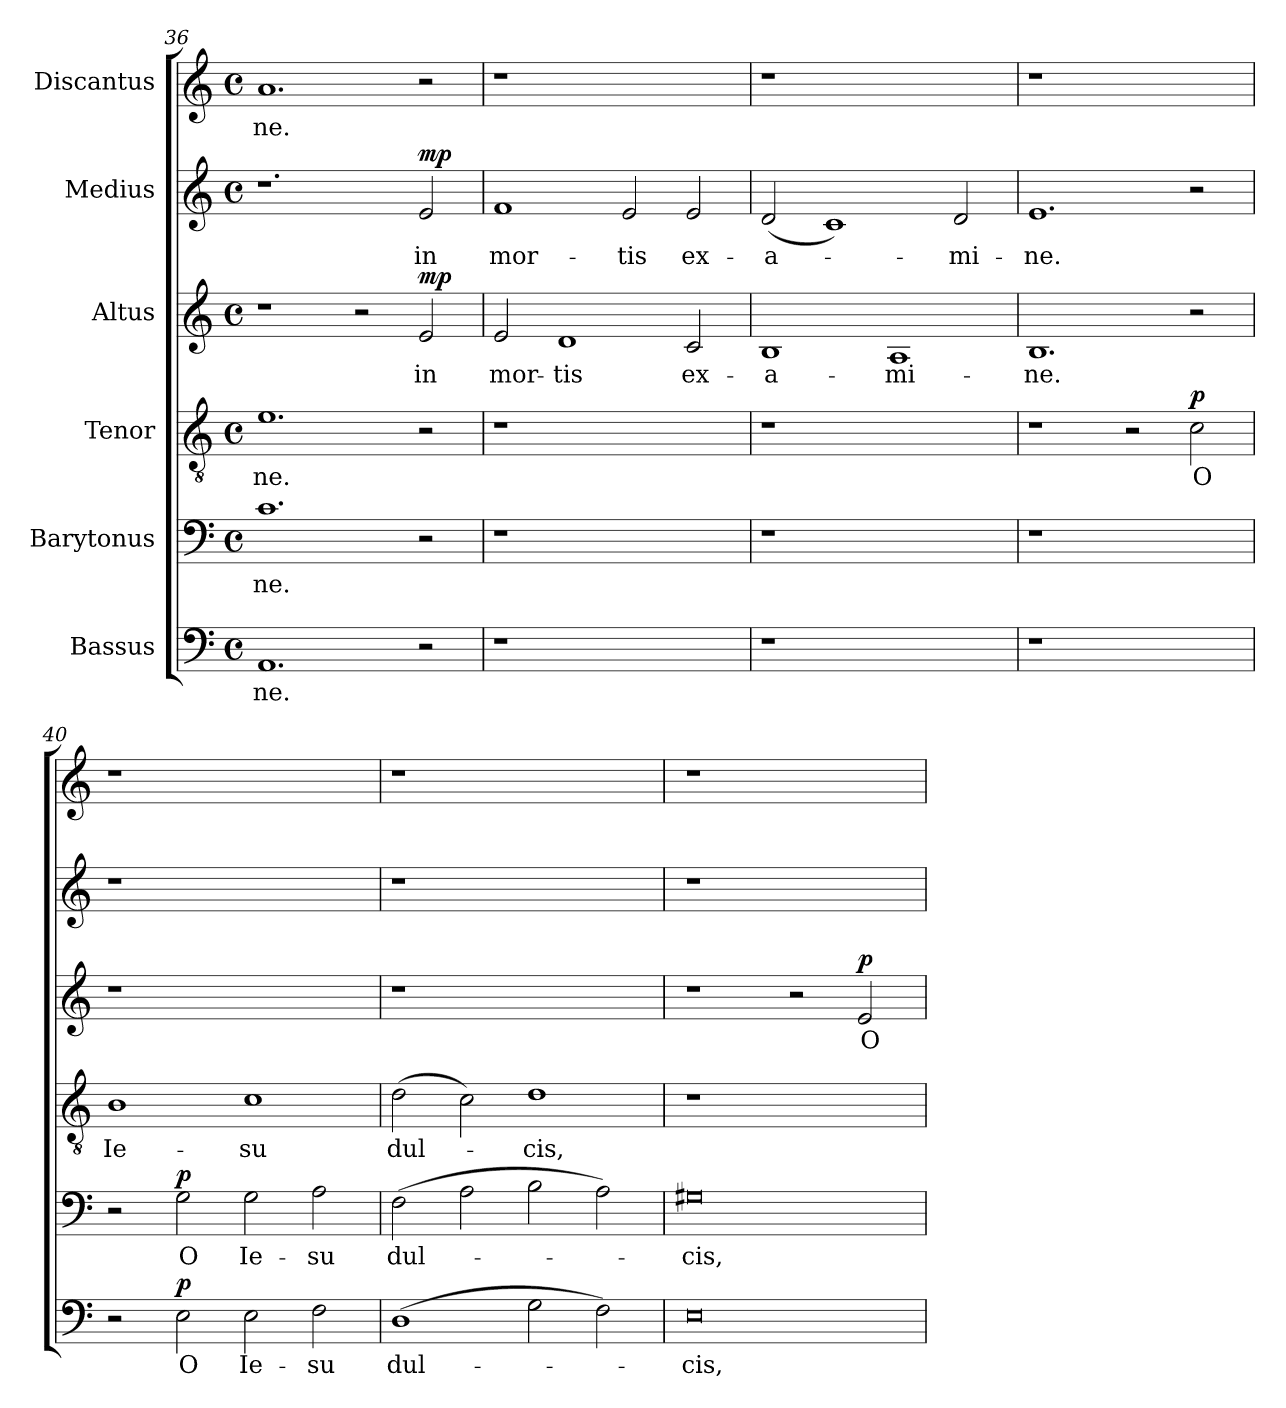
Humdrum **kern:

**kern	**text	**dynam	**kern	**text	**dynam	**kern	**text	**dynam	**kern	**text	**dynam	**kern	**text	**dynam	**kern	**text
*part6	*part6	*part6	*part5	*part5	*part5	*part4	*part4	*part4	*part3	*part3	*part3	*part2	*part2	*part2	*part1	*part1
*staff6	*staff6	*staff6	*staff5	*staff5	*staff5	*staff4	*staff4	*staff4	*staff3	*staff3	*staff3	*staff2	*staff2	*staff2	*staff1	*staff1
*I"Bassus	*	*	*I"Barytonus	*	*	*I"Tenor	*	*	*I"Altus	*	*	*I"Medius	*	*	*I"Discantus	*
*clefF4	*	*	*clefF4	*	*	*clefGv2	*	*	*clefG2	*	*	*clefG2	*	*	*clefG2	*
*k[]	*	*	*k[]	*	*	*k[]	*	*	*k[]	*	*	*k[]	*	*	*k[]	*
*C:	*	*	*C:	*	*	*C:	*	*	*C:	*	*	*C:	*	*	*C:	*
*M4/4	*	*	*M4/4	*	*	*M4/4	*	*	*M4/4	*	*	*M4/4	*	*	*M4/4	*
*met(c)	*	*	*met(c)	*	*	*met(c)	*	*	*met(c)	*	*	*met(c)	*	*	*met(c)	*
=36	=36	=36	=36	=36	=36	=36	=36	=36	=36	=36	=36	=36	=36	=36	=36	=36
!	!LO:LY:b	!	!	!LO:LY:b	!	!	!LO:LY:b	!	!	!	!	!	!	!	!	!LO:LY:b
1.AA	-ne.	.	1.c	-ne.	.	1.e	-ne.	.	1r	.	.	1.r	.	.	1.a	-ne.
.	.	.	.	.	.	.	.	.	2r	.	.	.	.	.	.	.
!	!	!	!	!	!	!	!	!	!	!LO:LY:b	!LO:DY:a	!	!LO:LY:b	!LO:DY:a	!	!
2r	.	.	2r	.	.	2r	.	.	2e/	in	mp	2e/	in	mp	2r	.
=37	=37	=37	=37	=37	=37	=37	=37	=37	=37	=37	=37	=37	=37	=37	=37	=37
!	!	!	!	!	!	!	!	!	!	!LO:LY:b	!	!	!LO:LY:b	!	!	!
1r	.	.	1r	.	.	1r	.	.	2e/	mor-	.	1f	mor-	.	1r	.
!	!	!	!	!	!	!	!	!	!	!LO:LY:b	!	!	!	!	!	!
.	.	.	.	.	.	.	.	.	1d	-tis	.	.	.	.	.	.
!	!	!	!	!	!	!	!	!	!	!	!	!	!LO:LY:b	!	!	!
1ryy	.	.	1ryy	.	.	1ryy	.	.	.	.	.	2e/	-tis	.	1ryy	.
!	!	!	!	!	!	!	!	!	!	!LO:LY:b	!	!	!LO:LY:b	!	!	!
.	.	.	.	.	.	.	.	.	2c/	ex-	.	2e/	ex-	.	.	.
=38	=38	=38	=38	=38	=38	=38	=38	=38	=38	=38	=38	=38	=38	=38	=38	=38
!	!	!	!	!	!	!	!	!	!	!LO:LY:b	!	!	!LO:LY:b	!	!	!
1r	.	.	1r	.	.	1r	.	.	1B	-a-	.	(<2d/	-a-	.	1r	.
.	.	.	.	.	.	.	.	.	.	.	.	1c)	.	.	.	.
!	!	!	!	!	!	!	!	!	!	!LO:LY:b	!	!	!	!	!	!
1ryy	.	.	1ryy	.	.	1ryy	.	.	1A	-mi-	.	.	.	.	1ryy	.
!	!	!	!	!	!	!	!	!	!	!	!	!	!LO:LY:b	!	!	!
.	.	.	.	.	.	.	.	.	.	.	.	2d/	-mi-	.	.	.
!!LO:PB:g=z
=39	=39	=39	=39	=39	=39	=39	=39	=39	=39	=39	=39	=39	=39	=39	=39	=39
!	!	!	!	!	!	!	!	!	!	!LO:LY:b	!	!	!LO:LY:b	!	!	!
1r	.	.	1r	.	.	1r	.	.	1.B	-ne.	.	1.e	-ne.	.	1r	.
1ryy	.	.	1ryy	.	.	2r	.	.	.	.	.	.	.	.	1ryy	.
!	!	!	!	!	!	!	!LO:LY:b	!LO:DY:a	!	!	!	!	!	!	!	!
.	.	.	.	.	.	2c\	O	p	2r	.	.	2r	.	.	.	.
=40	=40	=40	=40	=40	=40	=40	=40	=40	=40	=40	=40	=40	=40	=40	=40	=40
!	!	!	!	!	!	!	!LO:LY:b	!	!	!	!	!	!	!	!	!
2r	.	.	2r	.	.	1B	Ie-	.	1r	.	.	1r	.	.	1r	.
!	!LO:LY:b	!LO:DY:a	!	!LO:LY:b	!LO:DY:a	!	!	!	!	!	!	!	!	!	!	!
2E\	O	p	2G\	O	p	.	.	.	.	.	.	.	.	.	.	.
!	!LO:LY:b	!	!	!LO:LY:b	!	!	!LO:LY:b	!	!	!	!	!	!	!	!	!
2E\	Ie-	.	2G\	Ie-	.	1c	-su	.	1ryy	.	.	1ryy	.	.	1ryy	.
!	!LO:LY:b	!	!	!LO:LY:b	!	!	!	!	!	!	!	!	!	!	!	!
2F\	-su	.	2A\	-su	.	.	.	.	.	.	.	.	.	.	.	.
=41	=41	=41	=41	=41	=41	=41	=41	=41	=41	=41	=41	=41	=41	=41	=41	=41
!	!LO:LY:b	!	!	!LO:LY:b	!	!	!LO:LY:b	!	!	!	!	!	!	!	!	!
(>1D	dul-	.	(>2F\	dul-	.	(>2d\	dul-	.	1r	.	.	1r	.	.	1r	.
.	.	.	2A\	.	.	2c\)	.	.	.	.	.	.	.	.	.	.
!	!	!	!	!	!	!	!LO:LY:b	!	!	!	!	!	!	!	!	!
2G\	.	.	2B\	.	.	1d	-cis,	.	1ryy	.	.	1ryy	.	.	1ryy	.
2F\)	.	.	2A\)	.	.	.	.	.	.	.	.	.	.	.	.	.
=42	=42	=42	=42	=42	=42	=42	=42	=42	=42	=42	=42	=42	=42	=42	=42	=42
!	!LO:LY:b	!	!	!LO:LY:b	!	!	!	!	!	!	!	!	!	!	!	!
0E	-cis,	.	0G#X	-cis,	.	1r	.	.	1r	.	.	1r	.	.	1r	.
.	.	.	.	.	.	1ryy	.	.	2r	.	.	1ryy	.	.	1ryy	.
!	!	!	!	!	!	!	!	!	!	!LO:LY:b	!LO:DY:a	!	!	!	!	!
.	.	.	.	.	.	.	.	.	2e/	O	p	.	.	.	.	.
=	=	=	=	=	=	=	=	=	=	=	=	=	=	=	=	=
*-	*-	*-	*-	*-	*-	*-	*-	*-	*-	*-	*-	*-	*-	*-	*-	*-
